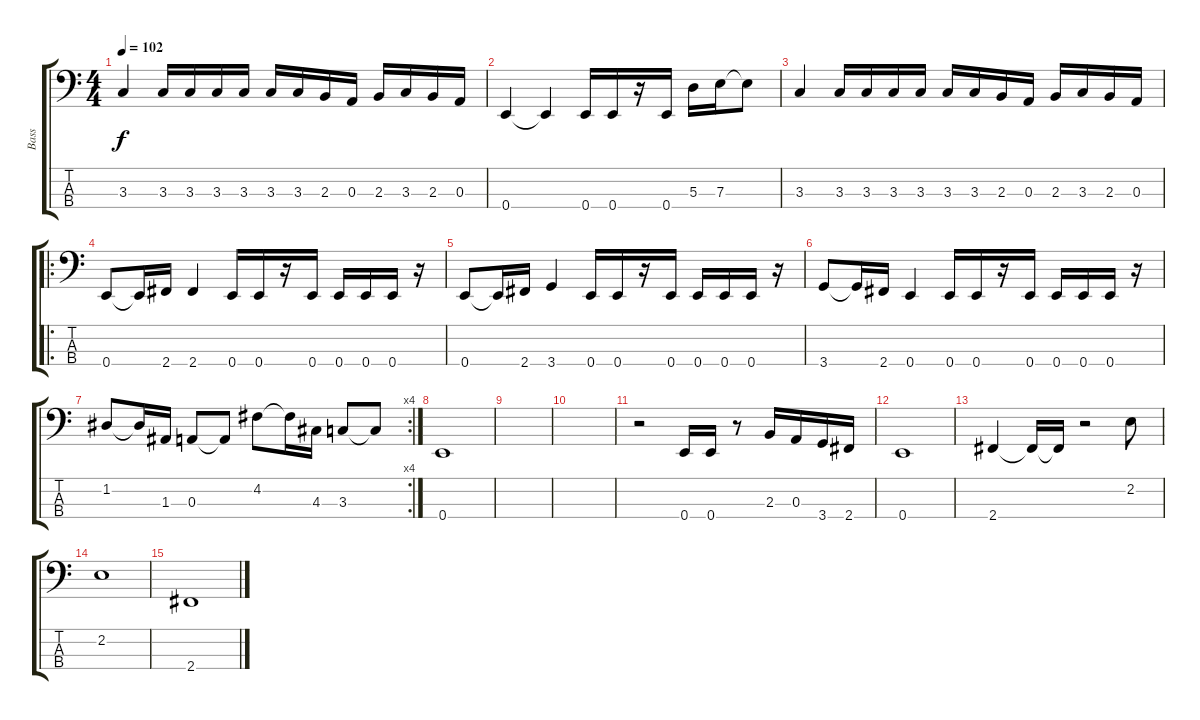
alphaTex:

\track ("Bass" "Bass") {instrument electricbasspick}
\staff {score tabs}
\tuning (G2 D2 A1 E1) {hide}
\ts (4 4)
\tempo 102
\clef f4
\ks c
3.3.4{dy f} 3.3.16 3.3.16 3.3.16 3.3.16 3.3.16 3.3.16 2.3.16 0.3.16 2.3.16 3.3.16 2.3.16 0.3.16 |
0.4.4 0.4{t}.4 0.4.16 0.4.16 r.16 0.4.16 5.3.16 7.3.16 7.3{t}.8 |
3.3.4 3.3.16 3.3.16 3.3.16 3.3.16 3.3.16 3.3.16 2.3.16 0.3.16 2.3.16 3.3.16 2.3.16 0.3.16 |
\ro
0.4.8 0.4{t}.16 2.4.16 2.4.4 0.4.16 0.4.16 r.16 0.4.16 0.4.16 0.4.16 0.4.16 r.16 |
0.4.8 0.4{t}.16 2.4.16 3.4.4 0.4.16 0.4.16 r.16 0.4.16 0.4.16 0.4.16 0.4.16 r.16 |
3.4.8 3.4{t}.16 2.4.16 0.4.4 0.4.16 0.4.16 r.16 0.4.16 0.4.16 0.4.16 0.4.16 r.16 |
\rc 4
1.2.8 1.2{t}.16 1.3.16 0.3.8 0.3{t}.8 4.2.8 4.2{t}.16 4.3.16 3.3.8 3.3{t}.8 |
0.4.1 |
|
|
r.2 0.4.16 0.4.16 r.8 2.3.16 0.3.16 3.4.16 2.4.16 |
0.4.1 |
2.4.4 2.4{t}.16 2.4{t}.16 r.2 2.2.8{volume 8} |
2.2.1{volume 7} |
2.4.1{volume 5}
